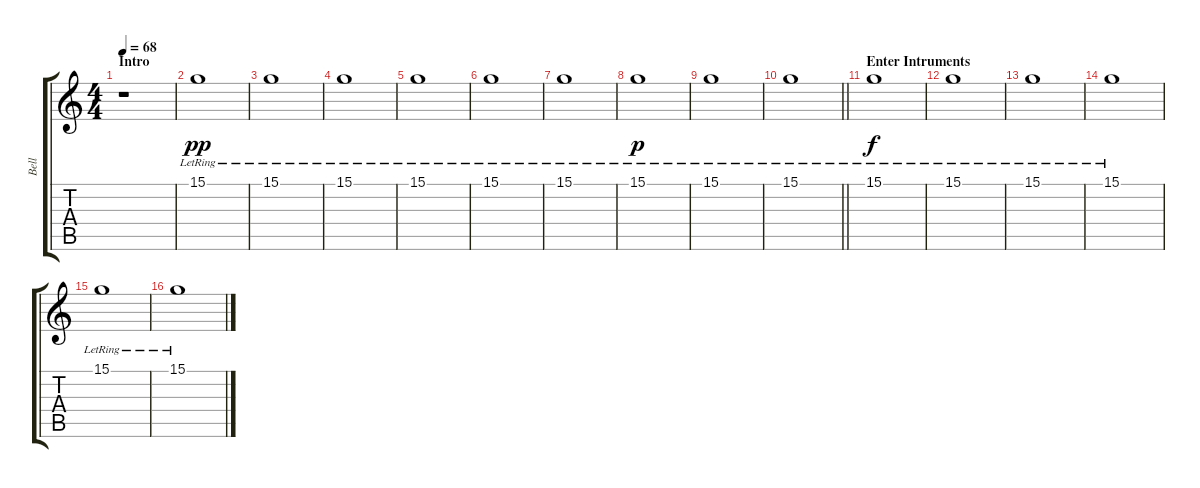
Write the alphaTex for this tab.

\track ("Bell" "Bell") {instrument tubularbells}
\staff {score tabs}
\tuning (E4 B3 G3 D3 A2 E2) {hide}
\ts (4 4)
\section ("" "Intro")
\tempo 68
\clef g2
\ks c
r.1{dy pp instrument tubularbells} |
15.1{lr}.1 |
15.1{lr}.1 |
15.1{lr}.1 |
15.1{lr}.1 |
15.1{lr}.1 |
15.1{lr}.1 |
15.1{lr}.1{dy p} |
15.1{lr}.1 |
\barLineRight lightlight
15.1{lr}.1 |
\section ("" "Enter Intruments")
15.1{lr}.1{dy f} |
15.1{lr}.1 |
15.1{lr}.1 |
15.1{lr}.1 |
15.1{lr}.1 |
15.1{lr}.1
